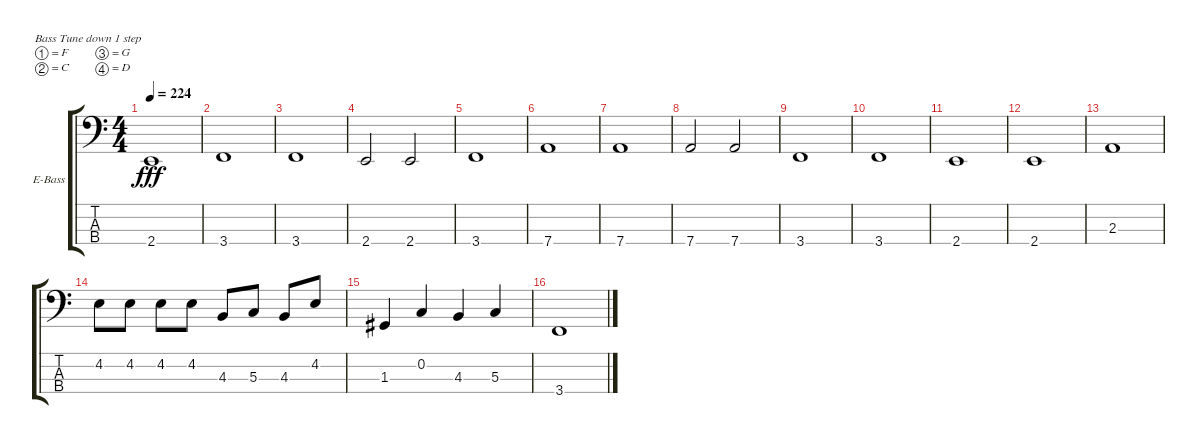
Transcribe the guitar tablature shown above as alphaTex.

\defaultSystemsLayout 4
\bracketExtendMode groupsimilarinstruments
\firstSystemTrackNameOrientation horizontal
\otherSystemsTrackNameOrientation horizontal
\track ("Electric Bass" "E-Bass") {instrument electricbassfinger}
\staff {score tabs}
\tuning (F2 C2 G1 D1)
\ts (4 4)
\tempo 224
\clef f4
\scale
0.333333
\ks c
2.4.1{dy fff} |
\scale
0.333333 3.4.1 |
\scale
0.333333 3.4.1 |
\scale
0.333333 2.4.2 2.4.2 |
\scale
0.333333 3.4.1 |
\scale
0.333333 7.4.1 |
\scale
0.333333 7.4.1 |
\scale
0.333333 7.4.2 7.4.2 |
\scale
0.333333 3.4.1 |
\scale
0.333333 3.4.1 |
\scale
0.333333 2.4.1 |
\scale
0.333333 2.4.1 |
\scale
0.333333 2.3.1 |
\scale
0.333333 4.2.8 4.2.8 4.2.8 4.2.8 4.3.8 5.3.8 4.3.8 4.2.8 |
\scale
0.333333 1.3.4 0.2.4 4.3.4 5.3.4 |
\scale
0.333333 3.4.1
